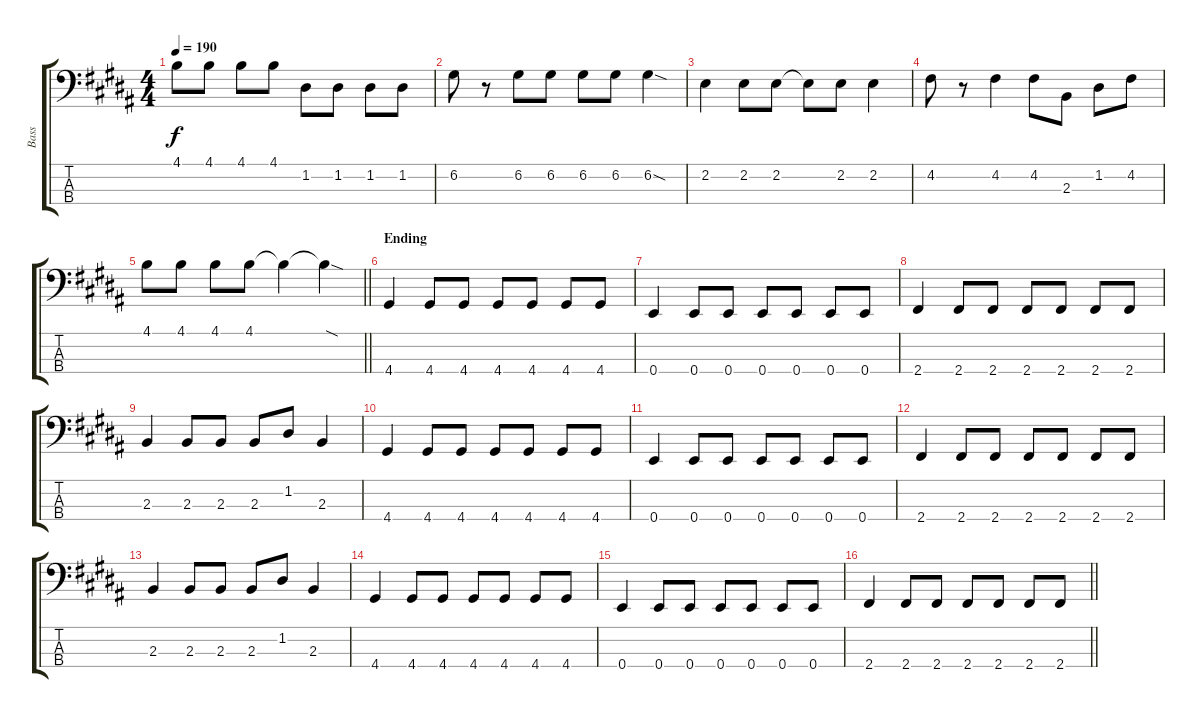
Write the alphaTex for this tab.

\track ("Bass" "Bass") {instrument electricbassfinger}
\staff {score tabs}
\tuning (G2 D2 A1 E1) {hide}
\ts (4 4)
\tempo 190
\clef f4
\ks b
4.1.8{dy f} 4.1.8 4.1.8 4.1.8 1.2.8 1.2.8 1.2.8 1.2.8 |
6.2.8 r.8 6.2.8 6.2.8 6.2.8 6.2.8 6.2{sod}.4 |
2.2.4 2.2.8 2.2.8 2.2{t}.8 2.2.8 2.2.4 |
4.2.8 r.8 4.2.4 4.2.8 2.3.8 1.2.8 4.2.8 |
\barLineRight lightlight
4.1.8 4.1.8 4.1.8 4.1.8 4.1{t}.4 4.1{sod t}.4 |
\section ("" "Ending")
4.4.4 4.4.8 4.4.8 4.4.8 4.4.8 4.4.8 4.4.8 |
0.4.4 0.4.8 0.4.8 0.4.8 0.4.8 0.4.8 0.4.8 |
2.4.4 2.4.8 2.4.8 2.4.8 2.4.8 2.4.8 2.4.8 |
2.3.4 2.3.8 2.3.8 2.3.8 1.2.8 2.3.4 |
4.4.4 4.4.8 4.4.8 4.4.8 4.4.8 4.4.8 4.4.8 |
0.4.4 0.4.8 0.4.8 0.4.8 0.4.8 0.4.8 0.4.8 |
2.4.4 2.4.8 2.4.8 2.4.8 2.4.8 2.4.8 2.4.8 |
2.3.4 2.3.8 2.3.8 2.3.8 1.2.8 2.3.4 |
4.4.4 4.4.8 4.4.8 4.4.8 4.4.8 4.4.8 4.4.8 |
0.4.4 0.4.8 0.4.8 0.4.8 0.4.8 0.4.8 0.4.8 |
\barLineRight lightlight
2.4.4 2.4.8 2.4.8 2.4.8 2.4.8 2.4.8 2.4.8
